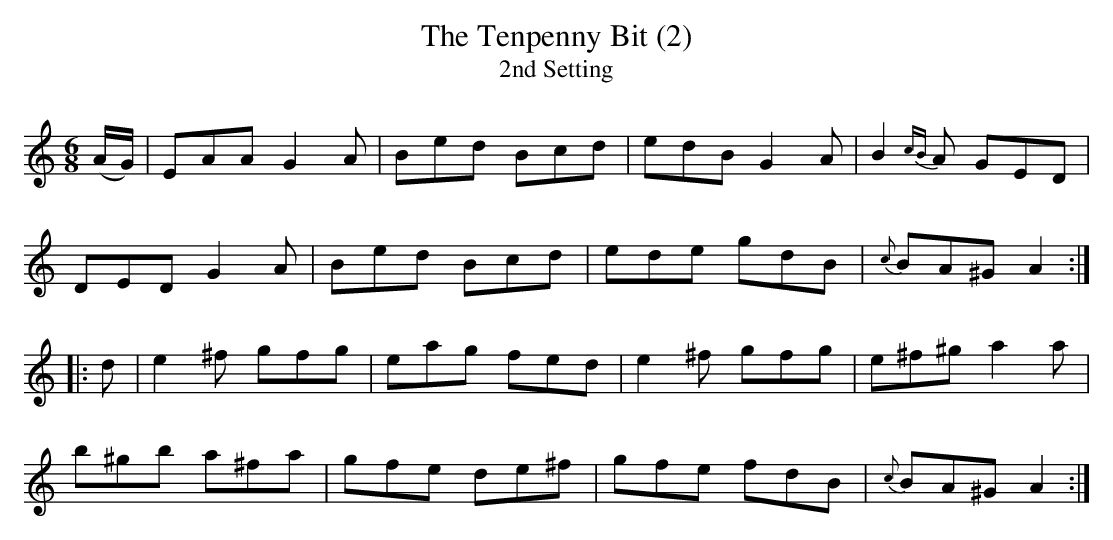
X:1
T: The Tenpenny Bit (2)
T:2nd Setting
M:6/8
L:1/8
K:Am
(A/G/)|EAA G2A|Bed Bcd|edB G2A|B2{cB}A GED|
DED G2A|Bed Bcd|ede gdB|{c}BA^G A2:|
|:d|e2^f gfg|eag fed|e2^f gfg|e^f^g a2a|
b^gb a^fa|gfe de^f|gfe fdB|{c}BA^G A2:|
